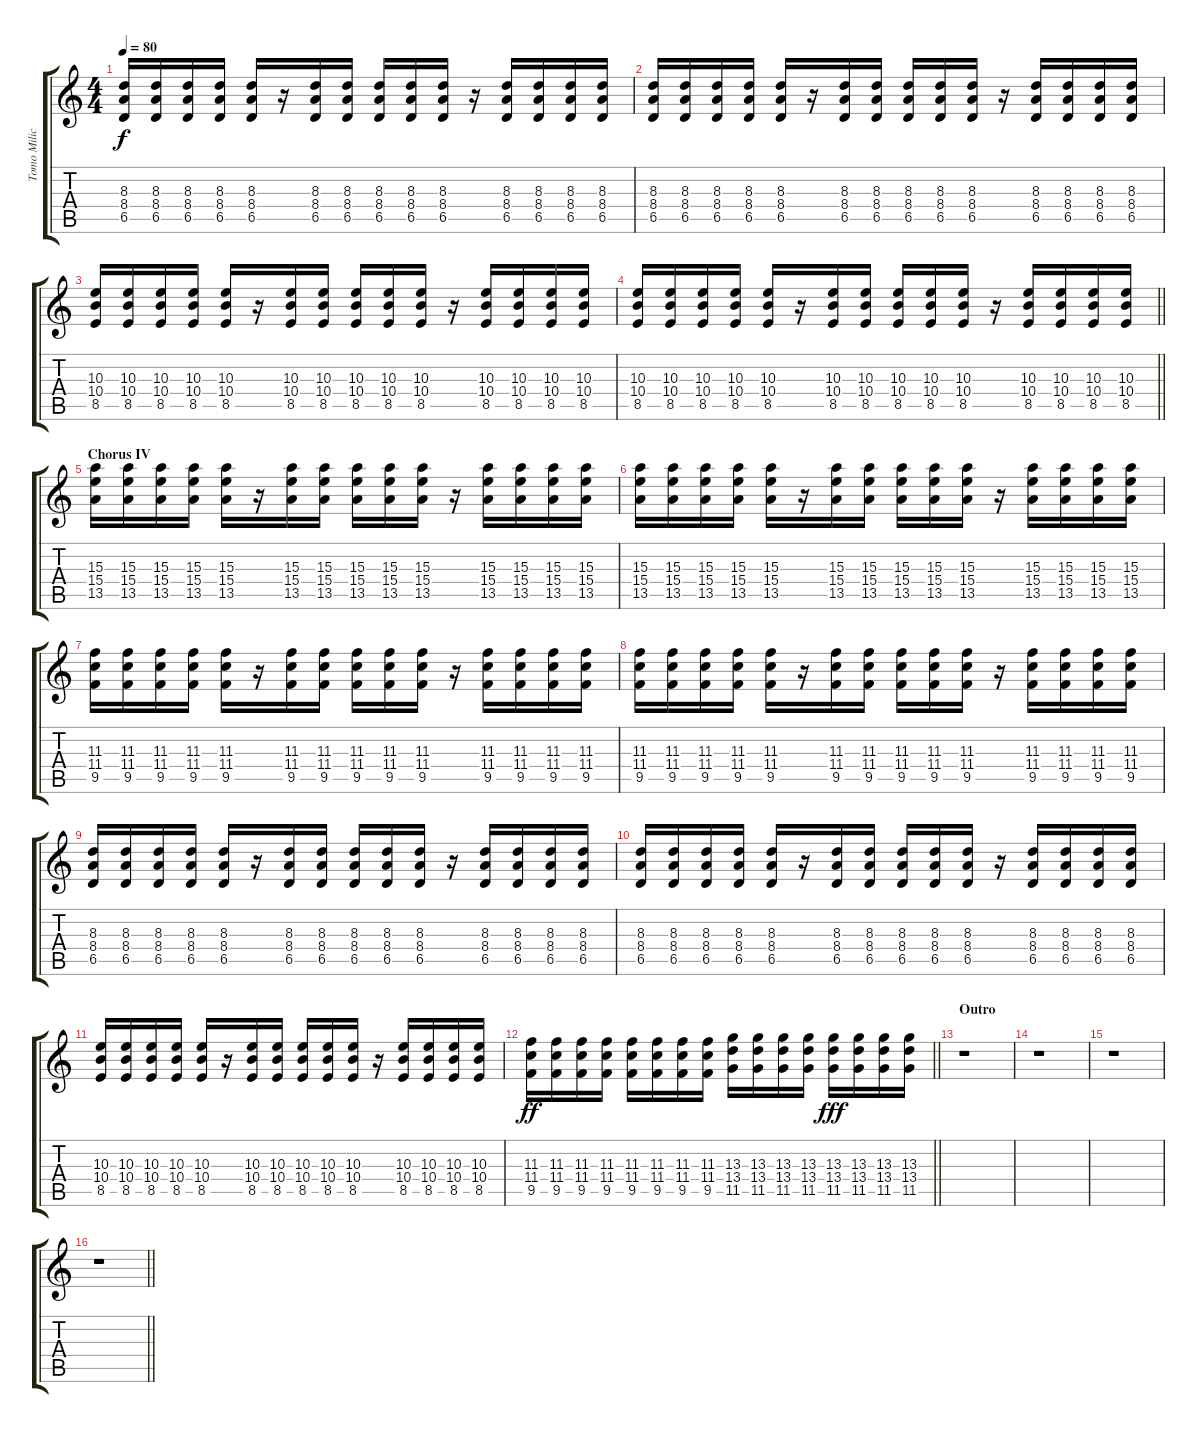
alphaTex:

\track ("Tomo Milicevic (Lead Guitar)" "Tomo Milic") {instrument overdrivenguitar}
\staff {score tabs}
\tuning (Eb4 Bb3 Gb3 Db3 Ab2 Eb2) {hide}
\ts (4 4)
\tempo 80
\clef g2
\ks c
(8.3 8.4 6.5).16{dy f} (8.3 8.4 6.5).16 (8.3 8.4 6.5).16 (8.3 8.4 6.5).16 (8.3 8.4 6.5).16 r.16 (8.3 8.4 6.5).16 (8.3 8.4 6.5).16 (8.3 8.4 6.5).16 (8.3 8.4 6.5).16 (8.3 8.4 6.5).16 r.16 (8.3 8.4 6.5).16 (8.3 8.4 6.5).16 (8.3 8.4 6.5).16 (8.3 8.4 6.5).16 |
(8.3 8.4 6.5).16 (8.3 8.4 6.5).16 (8.3 8.4 6.5).16 (8.3 8.4 6.5).16 (8.3 8.4 6.5).16 r.16 (8.3 8.4 6.5).16 (8.3 8.4 6.5).16 (8.3 8.4 6.5).16 (8.3 8.4 6.5).16 (8.3 8.4 6.5).16 r.16 (8.3 8.4 6.5).16 (8.3 8.4 6.5).16 (8.3 8.4 6.5).16 (8.3 8.4 6.5).16 |
(10.3 10.4 8.5).16 (10.3 10.4 8.5).16 (10.3 10.4 8.5).16 (10.3 10.4 8.5).16 (10.3 10.4 8.5).16 r.16 (10.3 10.4 8.5).16 (10.3 10.4 8.5).16 (10.3 10.4 8.5).16 (10.3 10.4 8.5).16 (10.3 10.4 8.5).16 r.16 (10.3 10.4 8.5).16 (10.3 10.4 8.5).16 (10.3 10.4 8.5).16 (10.3 10.4 8.5).16 |
\barLineRight lightlight
(10.3 10.4 8.5).16 (10.3 10.4 8.5).16 (10.3 10.4 8.5).16 (10.3 10.4 8.5).16 (10.3 10.4 8.5).16 r.16 (10.3 10.4 8.5).16 (10.3 10.4 8.5).16 (10.3 10.4 8.5).16 (10.3 10.4 8.5).16 (10.3 10.4 8.5).16 r.16 (10.3 10.4 8.5).16 (10.3 10.4 8.5).16 (10.3 10.4 8.5).16 (10.3 10.4 8.5).16 |
\section ("" "Chorus IV")
(15.3 15.4 13.5).16{instrument overdrivenguitar} (15.3 15.4 13.5).16 (15.3 15.4 13.5).16 (15.3 15.4 13.5).16 (15.3 15.4 13.5).16 r.16 (15.3 15.4 13.5).16 (15.3 15.4 13.5).16 (15.3 15.4 13.5).16 (15.3 15.4 13.5).16 (15.3 15.4 13.5).16 r.16 (15.3 15.4 13.5).16 (15.3 15.4 13.5).16 (15.3 15.4 13.5).16 (15.3 15.4 13.5).16 |
(15.3 15.4 13.5).16 (15.3 15.4 13.5).16 (15.3 15.4 13.5).16 (15.3 15.4 13.5).16 (15.3 15.4 13.5).16 r.16 (15.3 15.4 13.5).16 (15.3 15.4 13.5).16 (15.3 15.4 13.5).16 (15.3 15.4 13.5).16 (15.3 15.4 13.5).16 r.16 (15.3 15.4 13.5).16 (15.3 15.4 13.5).16 (15.3 15.4 13.5).16 (15.3 15.4 13.5).16 |
(11.3 11.4 9.5).16 (11.3 11.4 9.5).16 (11.3 11.4 9.5).16 (11.3 11.4 9.5).16 (11.3 11.4 9.5).16 r.16 (11.3 11.4 9.5).16 (11.3 11.4 9.5).16 (11.3 11.4 9.5).16 (11.3 11.4 9.5).16 (11.3 11.4 9.5).16 r.16 (11.3 11.4 9.5).16 (11.3 11.4 9.5).16 (11.3 11.4 9.5).16 (11.3 11.4 9.5).16 |
(11.3 11.4 9.5).16 (11.3 11.4 9.5).16 (11.3 11.4 9.5).16 (11.3 11.4 9.5).16 (11.3 11.4 9.5).16 r.16 (11.3 11.4 9.5).16 (11.3 11.4 9.5).16 (11.3 11.4 9.5).16 (11.3 11.4 9.5).16 (11.3 11.4 9.5).16 r.16 (11.3 11.4 9.5).16 (11.3 11.4 9.5).16 (11.3 11.4 9.5).16 (11.3 11.4 9.5).16 |
(8.3 8.4 6.5).16 (8.3 8.4 6.5).16 (8.3 8.4 6.5).16 (8.3 8.4 6.5).16 (8.3 8.4 6.5).16 r.16 (8.3 8.4 6.5).16 (8.3 8.4 6.5).16 (8.3 8.4 6.5).16 (8.3 8.4 6.5).16 (8.3 8.4 6.5).16 r.16 (8.3 8.4 6.5).16 (8.3 8.4 6.5).16 (8.3 8.4 6.5).16 (8.3 8.4 6.5).16 |
(8.3 8.4 6.5).16 (8.3 8.4 6.5).16 (8.3 8.4 6.5).16 (8.3 8.4 6.5).16 (8.3 8.4 6.5).16 r.16 (8.3 8.4 6.5).16 (8.3 8.4 6.5).16 (8.3 8.4 6.5).16 (8.3 8.4 6.5).16 (8.3 8.4 6.5).16 r.16 (8.3 8.4 6.5).16 (8.3 8.4 6.5).16 (8.3 8.4 6.5).16 (8.3 8.4 6.5).16 |
(10.3 10.4 8.5).16 (10.3 10.4 8.5).16 (10.3 10.4 8.5).16 (10.3 10.4 8.5).16 (10.3 10.4 8.5).16 r.16 (10.3 10.4 8.5).16 (10.3 10.4 8.5).16 (10.3 10.4 8.5).16 (10.3 10.4 8.5).16 (10.3 10.4 8.5).16 r.16 (10.3 10.4 8.5).16 (10.3 10.4 8.5).16 (10.3 10.4 8.5).16 (10.3 10.4 8.5).16 |
\barLineRight lightlight
(11.3 11.4 9.5).16{dy ff} (11.3 11.4 9.5).16 (11.3 11.4 9.5).16 (11.3 11.4 9.5).16 (11.3 11.4 9.5).16 (11.3 11.4 9.5).16 (11.3 11.4 9.5).16 (11.3 11.4 9.5).16 (13.3 13.4 11.5).16 (13.3 13.4 11.5).16 (13.3 13.4 11.5).16 (13.3 13.4 11.5).16 (13.3 13.4 11.5).16{dy fff} (13.3 13.4 11.5).16 (13.3 13.4 11.5).16 (13.3 13.4 11.5).16 |
\section ("" "Outro")
r.1 |
r.1 |
r.1 |
\barLineRight lightlight
r.1
